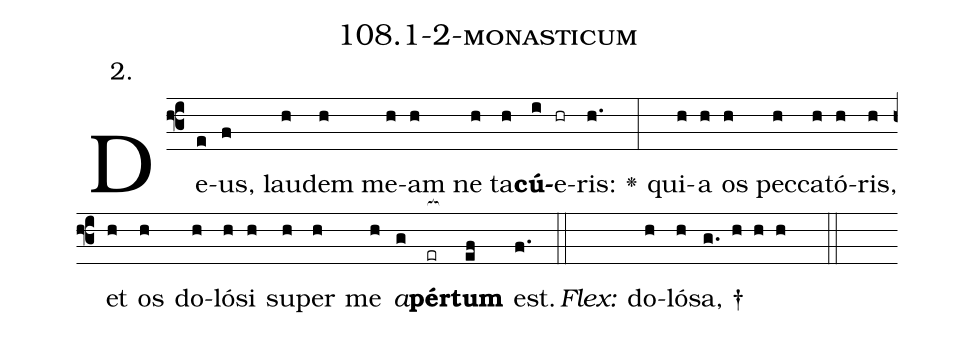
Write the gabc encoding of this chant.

name: 108.1-2-monasticum;
annotation: 2.;
%%
(f3)De(e)us,(f) lau(h)dem(h) me(h)am(h) ne(h) ta(h)<b>cú</b>(i)e(hr)ris:(h.) <v>\greheightstar</v>(:) qui(h)a(h) os(h) pec(h)ca(h)tó(h)ris,(h) et(h) os(h) do(h)ló(h)si(h) su(h)per(h) me(h) <i>a</i>(g)<b>pér</b>(er[ocb:1{])<b>tum</b>(ef[ocb:0}]) est.(f.) (::)
<i>Flex:</i>()  do(h)ló(h)sa, †(g. h h h  ::)

%E(h) u(h) o(h) u(g) a(ef) e.(f.) (::)
